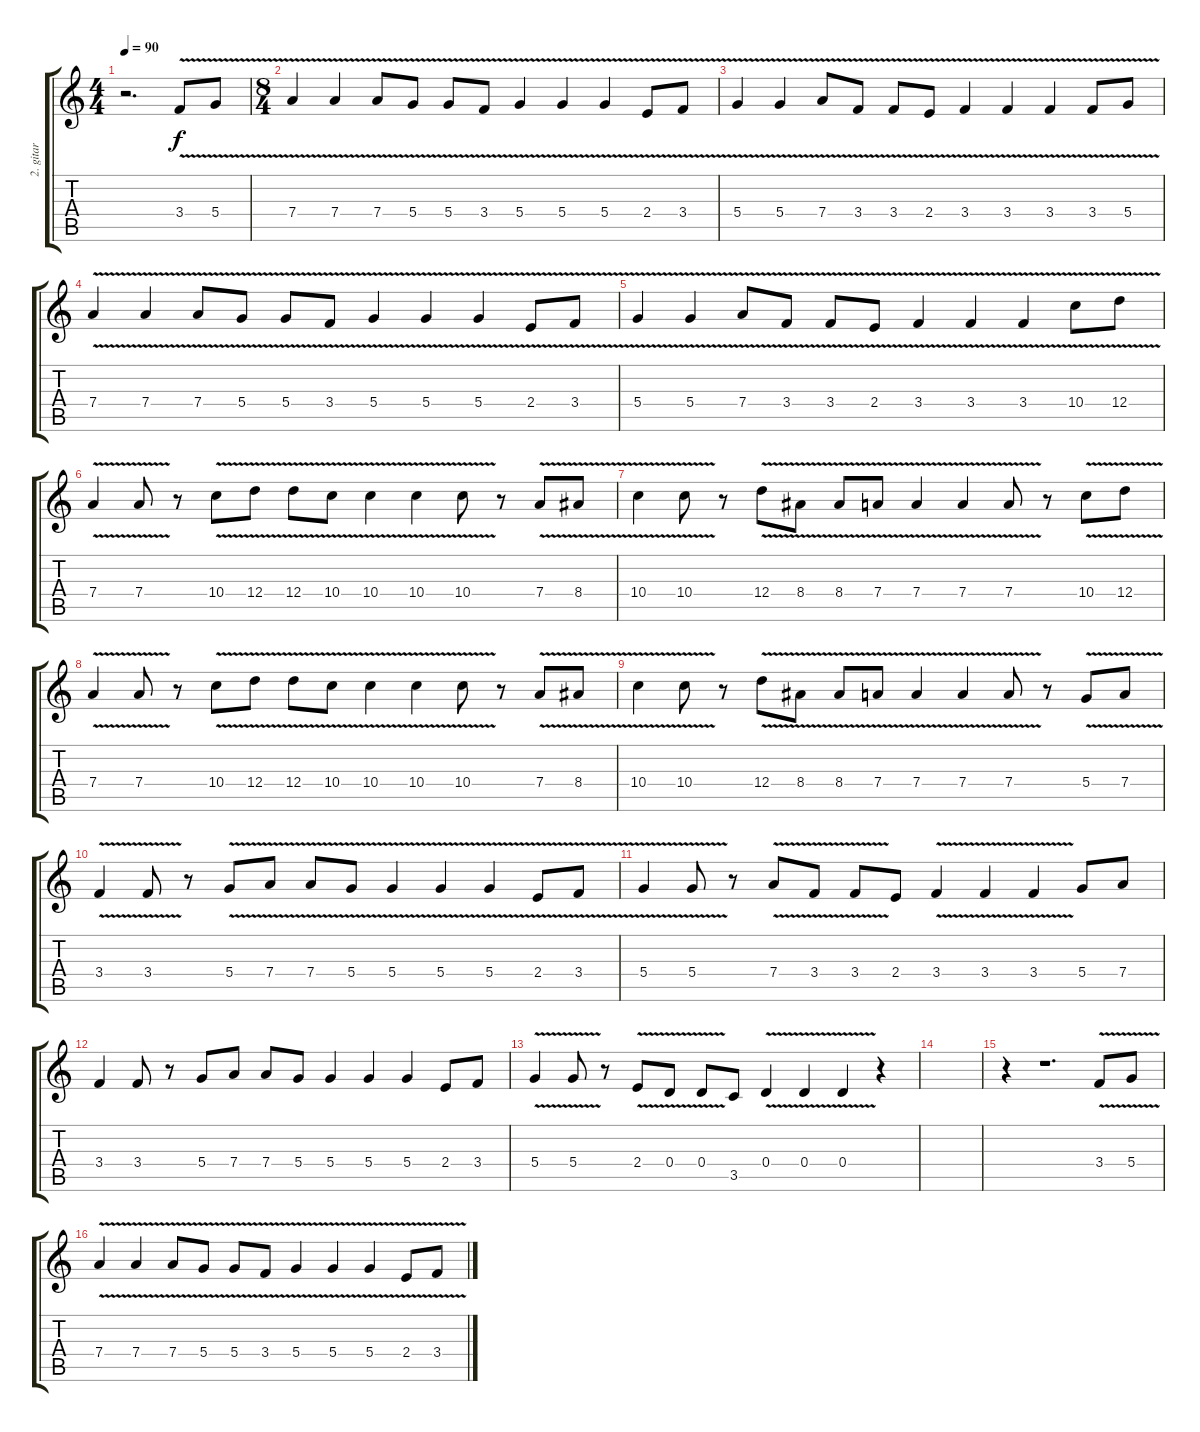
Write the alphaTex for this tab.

\track ("2. gitar" "2. gitar") {instrument distortionguitar}
\staff {score tabs}
\tuning (E4 B3 G3 D3 A2 E2) {hide}
\ts (4 4)
\tempo 90
\clef g2
\ks c
r.2{d dy f instrument distortionguitar} 3.4{v}.8 5.4{v}.8 |
\ts (8 4)
7.4{v}.4 7.4{v}.4 7.4{v}.8 5.4{v}.8 5.4{v}.8 3.4{v}.8 5.4{v}.4 5.4{v}.4 5.4{v}.4 2.4{v}.8 3.4{v}.8 |
5.4{v}.4 5.4{v}.4 7.4{v}.8 3.4{v}.8 3.4{v}.8 2.4{v}.8 3.4{v}.4 3.4{v}.4 3.4{v}.4 3.4{v}.8 5.4{v}.8 |
7.4{v}.4 7.4{v}.4 7.4{v}.8 5.4{v}.8 5.4{v}.8 3.4{v}.8 5.4{v}.4 5.4{v}.4 5.4{v}.4 2.4{v}.8 3.4{v}.8 |
5.4{v}.4 5.4{v}.4 7.4{v}.8 3.4{v}.8 3.4{v}.8 2.4{v}.8 3.4{v}.4 3.4{v}.4 3.4{v}.4 10.4{v}.8 12.4{v}.8 |
7.4{v}.4 7.4{v}.8 r.8 10.4{v}.8 12.4{v}.8 12.4{v}.8 10.4{v}.8 10.4{v}.4 10.4{v}.4 10.4{v}.8 r.8 7.4{v}.8 8.4{v}.8 |
10.4{v}.4 10.4{v}.8 r.8 12.4{v}.8 8.4{v}.8 8.4{v}.8 7.4{v}.8 7.4{v}.4 7.4{v}.4 7.4{v}.8 r.8 10.4{v}.8 12.4{v}.8 |
7.4{v}.4 7.4{v}.8 r.8 10.4{v}.8 12.4{v}.8 12.4{v}.8 10.4{v}.8 10.4{v}.4 10.4{v}.4 10.4{v}.8 r.8 7.4{v}.8 8.4{v}.8 |
10.4{v}.4 10.4{v}.8 r.8 12.4{v}.8 8.4{v}.8 8.4{v}.8 7.4{v}.8 7.4{v}.4 7.4{v}.4 7.4{v}.8 r.8 5.4{v}.8 7.4{v}.8 |
3.4{v}.4 3.4{v}.8 r.8 5.4{v}.8 7.4{v}.8 7.4{v}.8 5.4{v}.8 5.4{v}.4 5.4{v}.4 5.4{v}.4 2.4{v}.8 3.4{v}.8 |
5.4{v}.4 5.4{v}.8 r.8 7.4{v}.8 3.4{v}.8 3.4{v}.8 2.4.8 3.4{v}.4 3.4{v}.4 3.4{v}.4 5.4.8 7.4.8 |
3.4.4 3.4.8 r.8 5.4.8 7.4.8 7.4.8 5.4.8 5.4.4 5.4.4 5.4.4 2.4.8 3.4.8 |
5.4{v}.4 5.4{v}.8 r.8 2.4{v}.8 0.4{v}.8 0.4{v}.8 3.5.8 0.4{v}.4 0.4{v}.4 0.4{v}.4 r.4 |
|
r.4 r.1{d} 3.4{v}.8 5.4{v}.8 |
7.4{v}.4 7.4{v}.4 7.4{v}.8 5.4{v}.8 5.4{v}.8 3.4{v}.8 5.4{v}.4 5.4{v}.4 5.4{v}.4 2.4{v}.8 3.4{v}.8
